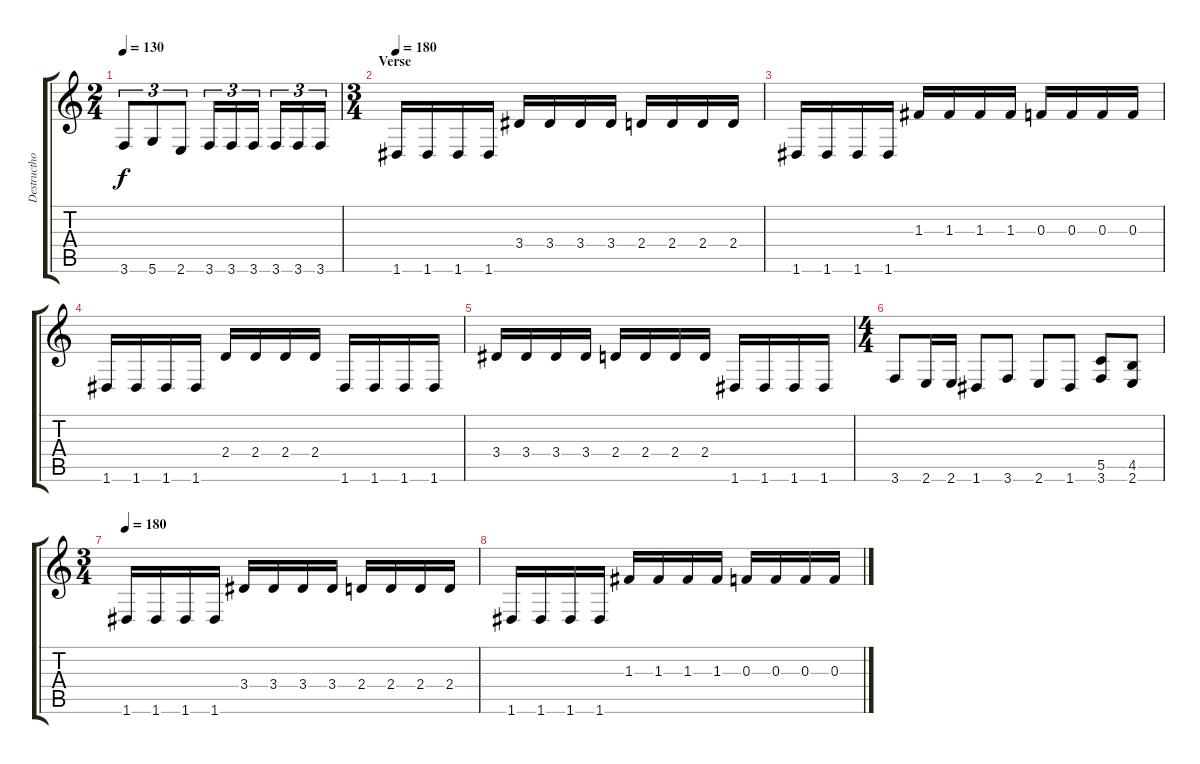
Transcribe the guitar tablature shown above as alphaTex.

\track ("Destructhor" "Destructho") {instrument distortionguitar}
\staff {score tabs}
\tuning (D4 A3 F3 C3 G2 D2) {hide}
\ts (2 4)
\tempo 130
\clef g2
\ks c
3.6.8{tu (3 2) dy f} 5.6.8{tu (3 2)} 2.6.8{tu (3 2)} 3.6.16{tu (3 2)} 3.6.16{tu (3 2)} 3.6.16{tu (3 2)} 3.6.16{tu (3 2)} 3.6.16{tu (3 2)} 3.6.16{tu (3 2)} |
\ts (3 4)
\section ("" "Verse")
\tempo 180
1.6.16 1.6.16 1.6.16 1.6.16 3.4.16 3.4.16 3.4.16 3.4.16 2.4.16 2.4.16 2.4.16 2.4.16 |
1.6.16 1.6.16 1.6.16 1.6.16 1.3.16 1.3.16 1.3.16 1.3.16 0.3.16 0.3.16 0.3.16 0.3.16 |
1.6.16 1.6.16 1.6.16 1.6.16 2.4.16 2.4.16 2.4.16 2.4.16 1.6.16 1.6.16 1.6.16 1.6.16 |
3.4.16 3.4.16 3.4.16 3.4.16 2.4.16 2.4.16 2.4.16 2.4.16 1.6.16 1.6.16 1.6.16 1.6.16 |
\ts (4 4)
3.6.8 2.6.16 2.6.16 1.6.8 3.6.8 2.6.8 1.6.8 (5.5 3.6).8 (4.5 2.6).8 |
\ts (3 4)
\tempo 180
1.6.16 1.6.16 1.6.16 1.6.16 3.4.16 3.4.16 3.4.16 3.4.16 2.4.16 2.4.16 2.4.16 2.4.16 |
1.6.16 1.6.16 1.6.16 1.6.16 1.3.16 1.3.16 1.3.16 1.3.16 0.3.16 0.3.16 0.3.16 0.3.16
